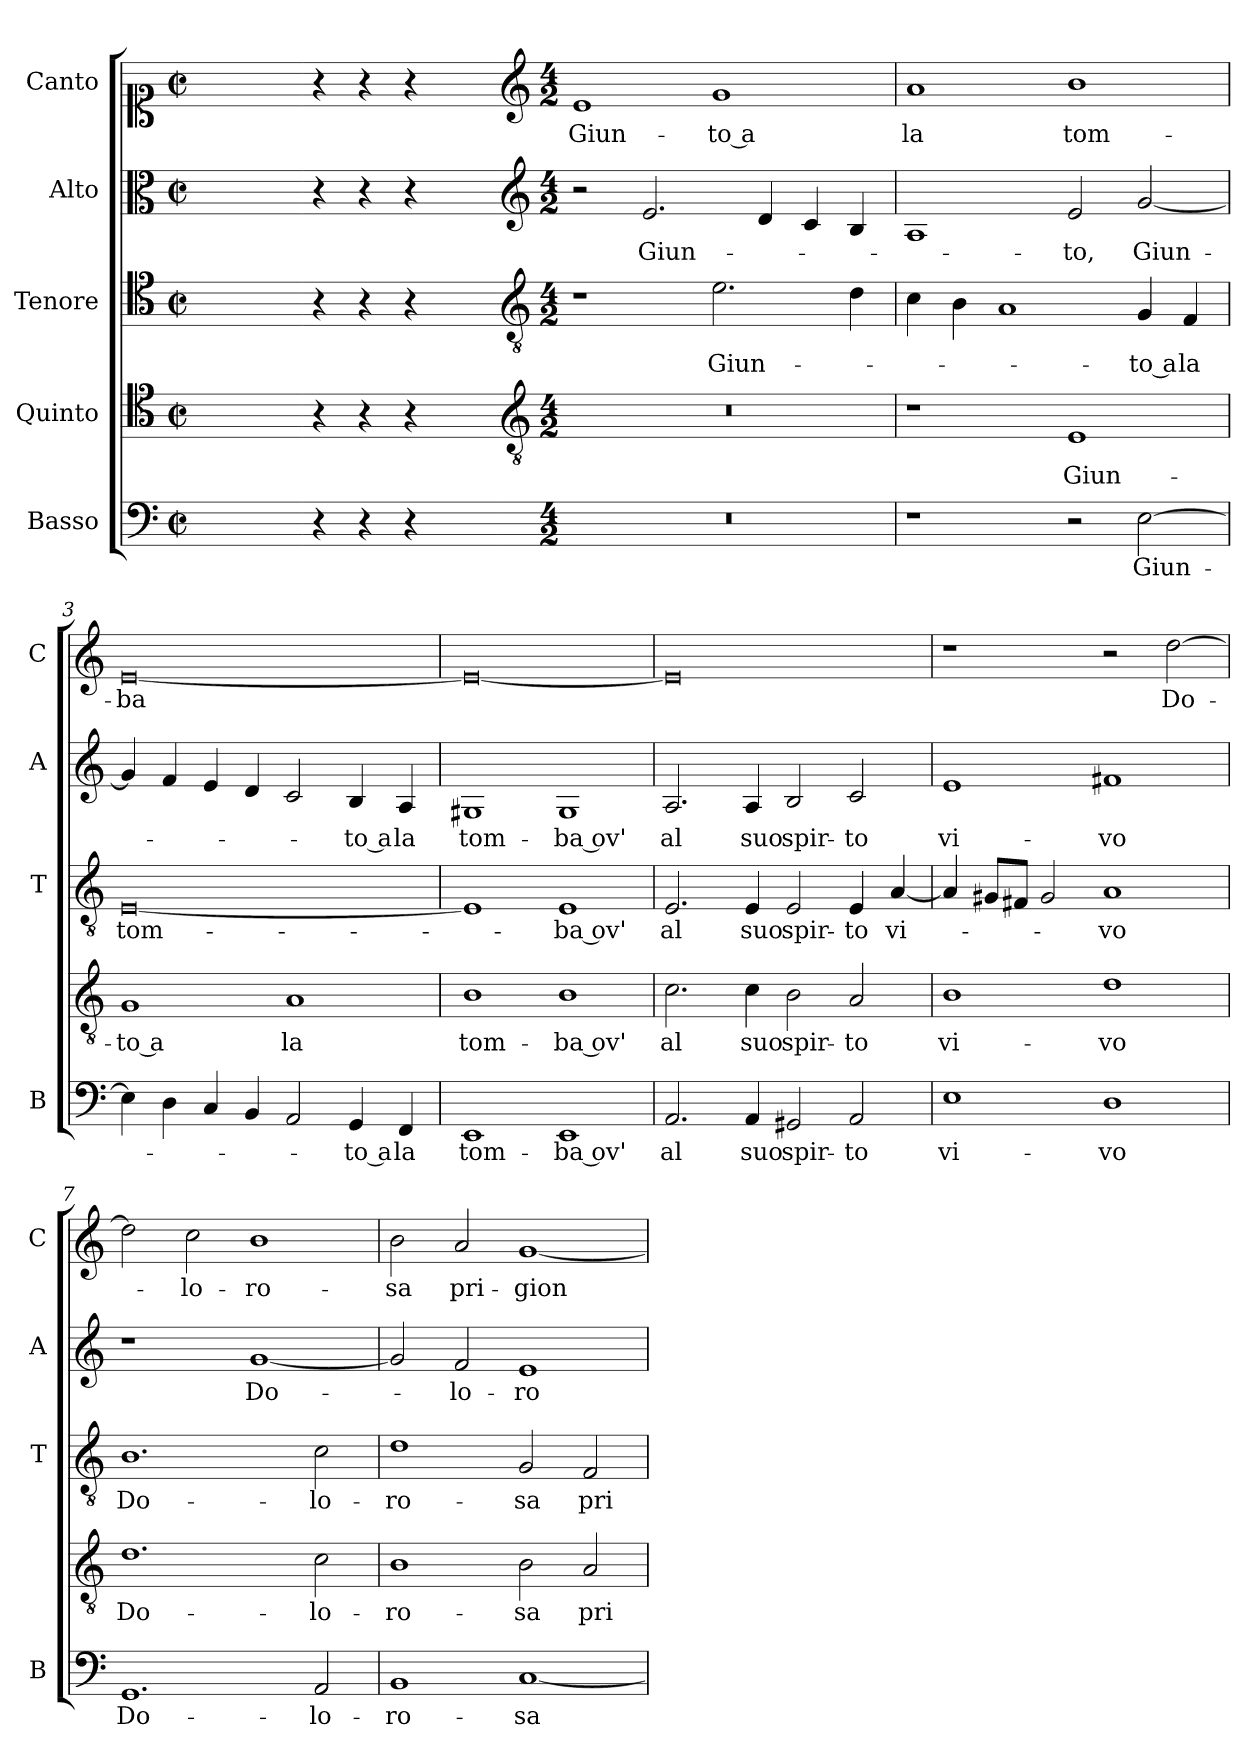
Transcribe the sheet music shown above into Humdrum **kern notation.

**kern	**text	**kern	**text	**kern	**text	**kern	**text	**kern	**text
*part5	*part5	*part4	*part4	*part3	*part3	*part2	*part2	*part1	*part1
*staff5	*staff5	*staff4	*staff4	*staff3	*staff3	*staff2	*staff2	*staff1	*staff1
*I"Basso	*	*I"Quinto	*	*I"Tenore	*	*I"Alto	*	*I"Canto	*
*I'B	*	*	*	*I'T	*	*I'A	*	*I'C	*
*clefF4	*	*clefC4	*	*clefC4	*	*clefC3	*	*clefC1	*
*k[]	*	*k[]	*	*k[]	*	*k[]	*	*k[]	*
*C:	*	*C:	*	*C:	*	*C:	*	*C:	*
*M2/2	*	*M2/2	*	*M2/2	*	*M2/2	*	*M2/2	*
*met(c|)	*	*met(c|)	*	*met(c|)	*	*met(c|)	*	*met(c|)	*
=	=	=	=	=	=	=	=	=	=
1ryy	.	1ryy	.	1ryy	.	1ryy	.	1ryy	.
=1X-	=1X-	=1X-	=1X-	=1X-	=1X-	=1X-	=1X-	=1X-	=1X-
4r	.	4r	.	4r	.	4r	.	4r	.
4r	.	4r	.	4r	.	4r	.	4r	.
4r	.	4r	.	4r	.	4r	.	4r	.
4ryy	.	4ryy	.	4ryy	.	4ryy	.	4ryy	.
=1-	=1-	=1-	=1-	=1-	=1-	=1-	=1-	=1-	=1-
*	*	*clefGv2	*	*clefGv2	*	*clefG2	*	*clefG2	*
*M4/2	*	*M4/2	*	*M4/2	*	*M4/2	*	*M4/2	*
!	!	!	!	!	!	!	!	!	!LO:LY:b
0r	.	0r	.	1r	.	2r	.	1e	Giun-
!	!	!	!	!	!	!	!LO:LY:b	!	!
.	.	.	.	.	.	2.e/	Giun-	.	.
!	!	!	!	!	!LO:LY:b	!	!	!	!LO:LY:b
.	.	.	.	2.e\	Giun-	.	.	1g	-to a
.	.	.	.	.	.	4d/	.	.	.
.	.	.	.	.	.	4c/	.	.	.
.	.	.	.	4d\	.	4B/	.	.	.
=2	=2	=2	=2	=2	=2	=2	=2	=2	=2
!	!	!	!	!	!	!	!	!	!LO:LY:b
1r	.	1r	.	4c\	.	1A	.	1a	la
.	.	.	.	4B\	.	.	.	.	.
.	.	.	.	1A	.	.	.	.	.
!	!	!	!LO:LY:b	!	!	!	!LO:LY:b	!	!LO:LY:b
2r	.	1E	Giun-	.	.	2e/	-to,	1b	tom-
!	!LO:LY:b	!	!	!	!LO:LY:b	!	!LO:LY:b	!	!
[2E\	Giun-	.	.	4G/	-to a	[2g/	Giun-	.	.
!	!	!	!	!	!LO:LY:b	!	!	!	!
.	.	.	.	4F/	la	.	.	.	.
=3	=3	=3	=3	=3	=3	=3	=3	=3	=3
!	!	!	!LO:LY:b	!	!LO:LY:b	!	!	!	!LO:LY:b
4E\]	.	1G	-to a	[0E	tom-	4g/]	.	[0e	-ba
4D\	.	.	.	.	.	4f/	.	.	.
4C/	.	.	.	.	.	4e/	.	.	.
4BB/	.	.	.	.	.	4d/	.	.	.
!	!	!	!LO:LY:b	!	!	!	!	!	!
2AA/	.	1A	la	.	.	2c/	.	.	.
!	!LO:LY:b	!	!	!	!	!	!LO:LY:b	!	!
4GG/	-to a	.	.	.	.	4B/	-to a	.	.
!	!LO:LY:b	!	!	!	!	!	!LO:LY:b	!	!
4FF/	la	.	.	.	.	4A/	la	.	.
=4	=4	=4	=4	=4	=4	=4	=4	=4	=4
!	!LO:LY:b	!	!LO:LY:b	!	!	!	!LO:LY:b	!	!
1EE	tom-	1B	tom-	1E]	.	1G#X	tom-	0e_	.
!	!LO:LY:b	!	!LO:LY:b	!	!LO:LY:b	!	!LO:LY:b	!	!
1EE	-ba ov'	1B	-ba ov'	1E	-ba ov'	1G#	-ba ov'	.	.
=5	=5	=5	=5	=5	=5	=5	=5	=5	=5
!	!LO:LY:b	!	!LO:LY:b	!	!LO:LY:b	!	!LO:LY:b	!	!
2.AA/	al	2.c\	al	2.E/	al	2.A/	al	0e]	.
!	!LO:LY:b	!	!LO:LY:b	!	!LO:LY:b	!	!LO:LY:b	!	!
4AA/	suo	4c\	suo	4E/	suo	4A/	suo	.	.
!	!LO:LY:b	!	!LO:LY:b	!	!LO:LY:b	!	!LO:LY:b	!	!
2GG#X/	spir-	2B\	spir-	2E/	spir-	2B/	spir-	.	.
!	!LO:LY:b	!	!LO:LY:b	!	!LO:LY:b	!	!LO:LY:b	!	!
2AA/	-to	2A/	-to	4E/	-to	2c/	-to	.	.
!	!	!	!	!	!LO:LY:b	!	!	!	!
.	.	.	.	[4A/	vi-	.	.	.	.
!!LO:LB:g=z
=6	=6	=6	=6	=6	=6	=6	=6	=6	=6
!	!LO:LY:b	!	!LO:LY:b	!	!	!	!LO:LY:b	!	!
1E	vi-	1B	vi-	4A/]	.	1e	vi-	1r	.
.	.	.	.	8G#X/L	.	.	.	.	.
.	.	.	.	8F#X/J	.	.	.	.	.
.	.	.	.	2G#/	.	.	.	.	.
!	!LO:LY:b	!	!LO:LY:b	!	!LO:LY:b	!	!LO:LY:b	!	!
1D	-vo	1d	-vo	1A	-vo	1f#X	-vo	2r	.
!	!	!	!	!	!	!	!	!	!LO:LY:b
.	.	.	.	.	.	.	.	[2dd\	Do-
=7	=7	=7	=7	=7	=7	=7	=7	=7	=7
!	!LO:LY:b	!	!LO:LY:b	!	!LO:LY:b	!	!	!	!
1.GG	Do-	1.d	Do-	1.B	Do-	1r	.	2dd\]	.
!	!	!	!	!	!	!	!	!	!LO:LY:b
.	.	.	.	.	.	.	.	2cc\	-lo-
!	!	!	!	!	!	!	!LO:LY:b	!	!LO:LY:b
.	.	.	.	.	.	[1g	Do-	1b	-ro-
!	!LO:LY:b	!	!LO:LY:b	!	!LO:LY:b	!	!	!	!
2AA/	-lo-	2c\	-lo-	2c\	-lo-	.	.	.	.
=8	=8	=8	=8	=8	=8	=8	=8	=8	=8
!	!LO:LY:b	!	!LO:LY:b	!	!LO:LY:b	!	!	!	!LO:LY:b
1BB	-ro-	1B	-ro-	1d	-ro-	2g/]	.	2b\	-sa
!	!	!	!	!	!	!	!LO:LY:b	!	!LO:LY:b
.	.	.	.	.	.	2f/	-lo-	2a/	pri-
!	!LO:LY:b	!	!LO:LY:b	!	!LO:LY:b	!	!LO:LY:b	!	!LO:LY:b
[1C	-sa	2B\	-sa	2G/	-sa	1e	-ro-	[1g	-gion
!	!	!	!LO:LY:b	!	!LO:LY:b	!	!	!	!
.	.	2A/	pri-	2F/	pri-	.	.	.	.
=	=	=	=	=	=	=	=	=	=
*-	*-	*-	*-	*-	*-	*-	*-	*-	*-
